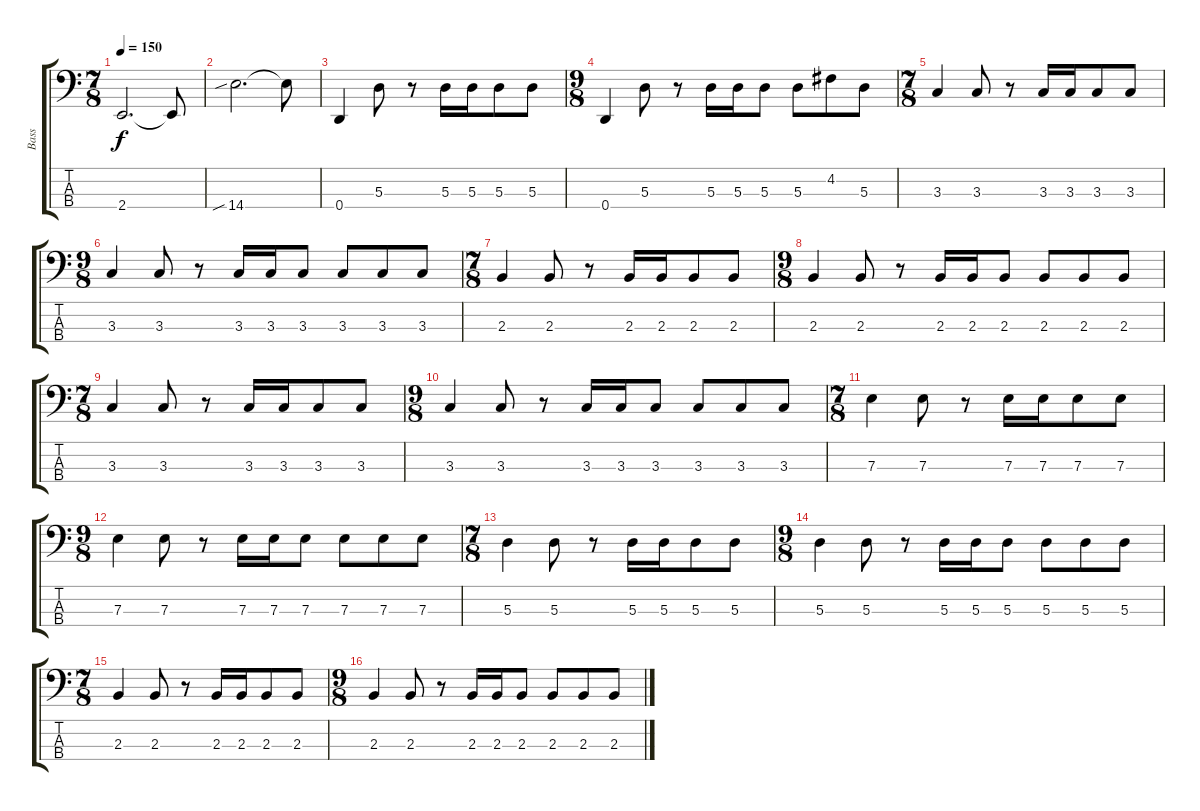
\track ("Bass" "Bass") {instrument electricbasspick}
\staff {score tabs}
\tuning (G2 D2 A1 D1) {hide}
\ts (7 8)
\tempo 150
\clef f4
\ks c
2.4.2{d dy f} 2.4{t}.8 |
14.4{sib}.2{d} 14.4{t}.8 |
0.4.4 5.3.8 r.8 5.3.16 5.3.16 5.3.8 5.3.8 |
\ts (9 8)
0.4.4 5.3.8 r.8 5.3.16 5.3.16 5.3.8 5.3.8 4.2.8 5.3.8 |
\ts (7 8)
3.3.4 3.3.8 r.8 3.3.16 3.3.16 3.3.8 3.3.8 |
\ts (9 8)
3.3.4 3.3.8 r.8 3.3.16 3.3.16 3.3.8 3.3.8 3.3.8 3.3.8 |
\ts (7 8)
2.3.4 2.3.8 r.8 2.3.16 2.3.16 2.3.8 2.3.8 |
\ts (9 8)
2.3.4 2.3.8 r.8 2.3.16 2.3.16 2.3.8 2.3.8 2.3.8 2.3.8 |
\ts (7 8)
3.3.4 3.3.8 r.8 3.3.16 3.3.16 3.3.8 3.3.8 |
\ts (9 8)
3.3.4 3.3.8 r.8 3.3.16 3.3.16 3.3.8 3.3.8 3.3.8 3.3.8 |
\ts (7 8)
7.3.4 7.3.8 r.8 7.3.16 7.3.16 7.3.8 7.3.8 |
\ts (9 8)
7.3.4 7.3.8 r.8 7.3.16 7.3.16 7.3.8 7.3.8 7.3.8 7.3.8 |
\ts (7 8)
5.3.4 5.3.8 r.8 5.3.16 5.3.16 5.3.8 5.3.8 |
\ts (9 8)
5.3.4 5.3.8 r.8 5.3.16 5.3.16 5.3.8 5.3.8 5.3.8 5.3.8 |
\ts (7 8)
2.3.4 2.3.8 r.8 2.3.16 2.3.16 2.3.8 2.3.8 |
\ts (9 8)
2.3.4 2.3.8 r.8 2.3.16 2.3.16 2.3.8 2.3.8 2.3.8 2.3.8
